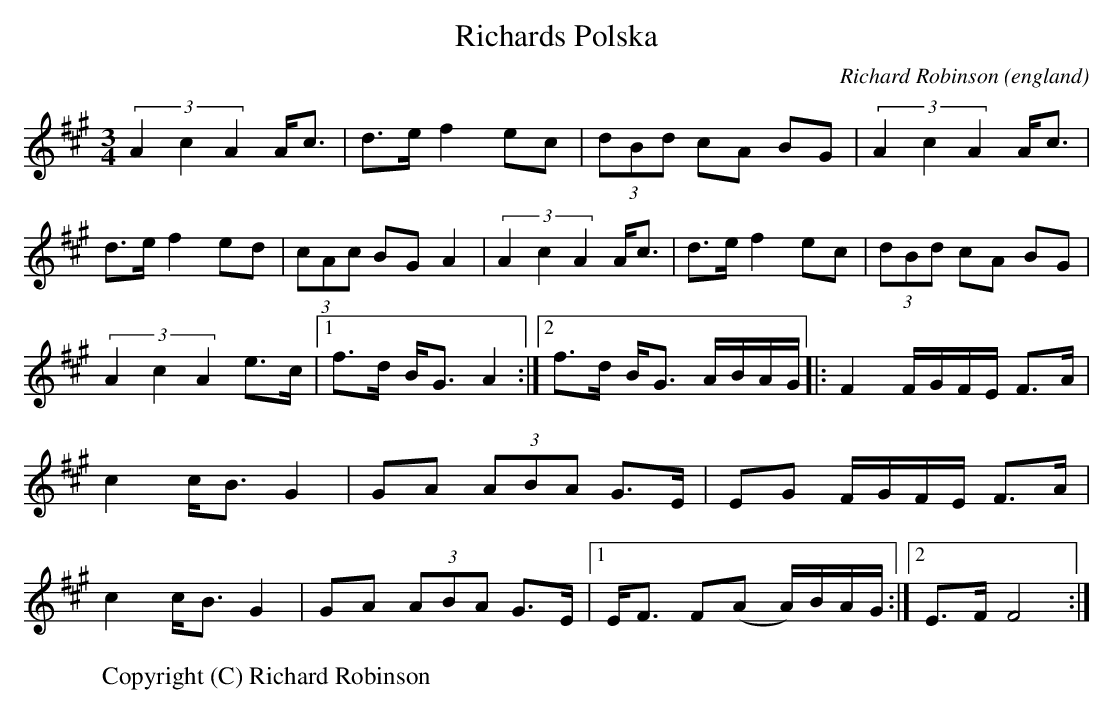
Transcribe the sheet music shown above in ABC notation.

X:1
T:Richards Polska
O:england
M:3/4
C:Richard Robinson
K:A
(3A2c2A2 A<c | d>e f2 ec | (3dBd cA BG | \
(3A2c2A2 A<c | d>e f2 ed | (3cAc BG A2 | \
(3A2c2A2 A<c | d>e f2 ec | (3dBd cA BG | \
(3A2c2A2 e>c \
|1 f>d B<G A2 :|2f>d B<G A/B/A/G/|:\
F2 F/G/F/E/ F>A | c2 c<B G2 | GA (3ABA G>E | \
EG F/G/F/E/ F>A | c2 c<B G2 | GA (3ABA G>E |1\
E<F F(A  A/)B/A/G/ :|2 E>F F4 :|
W:Copyright (C) Richard Robinson
